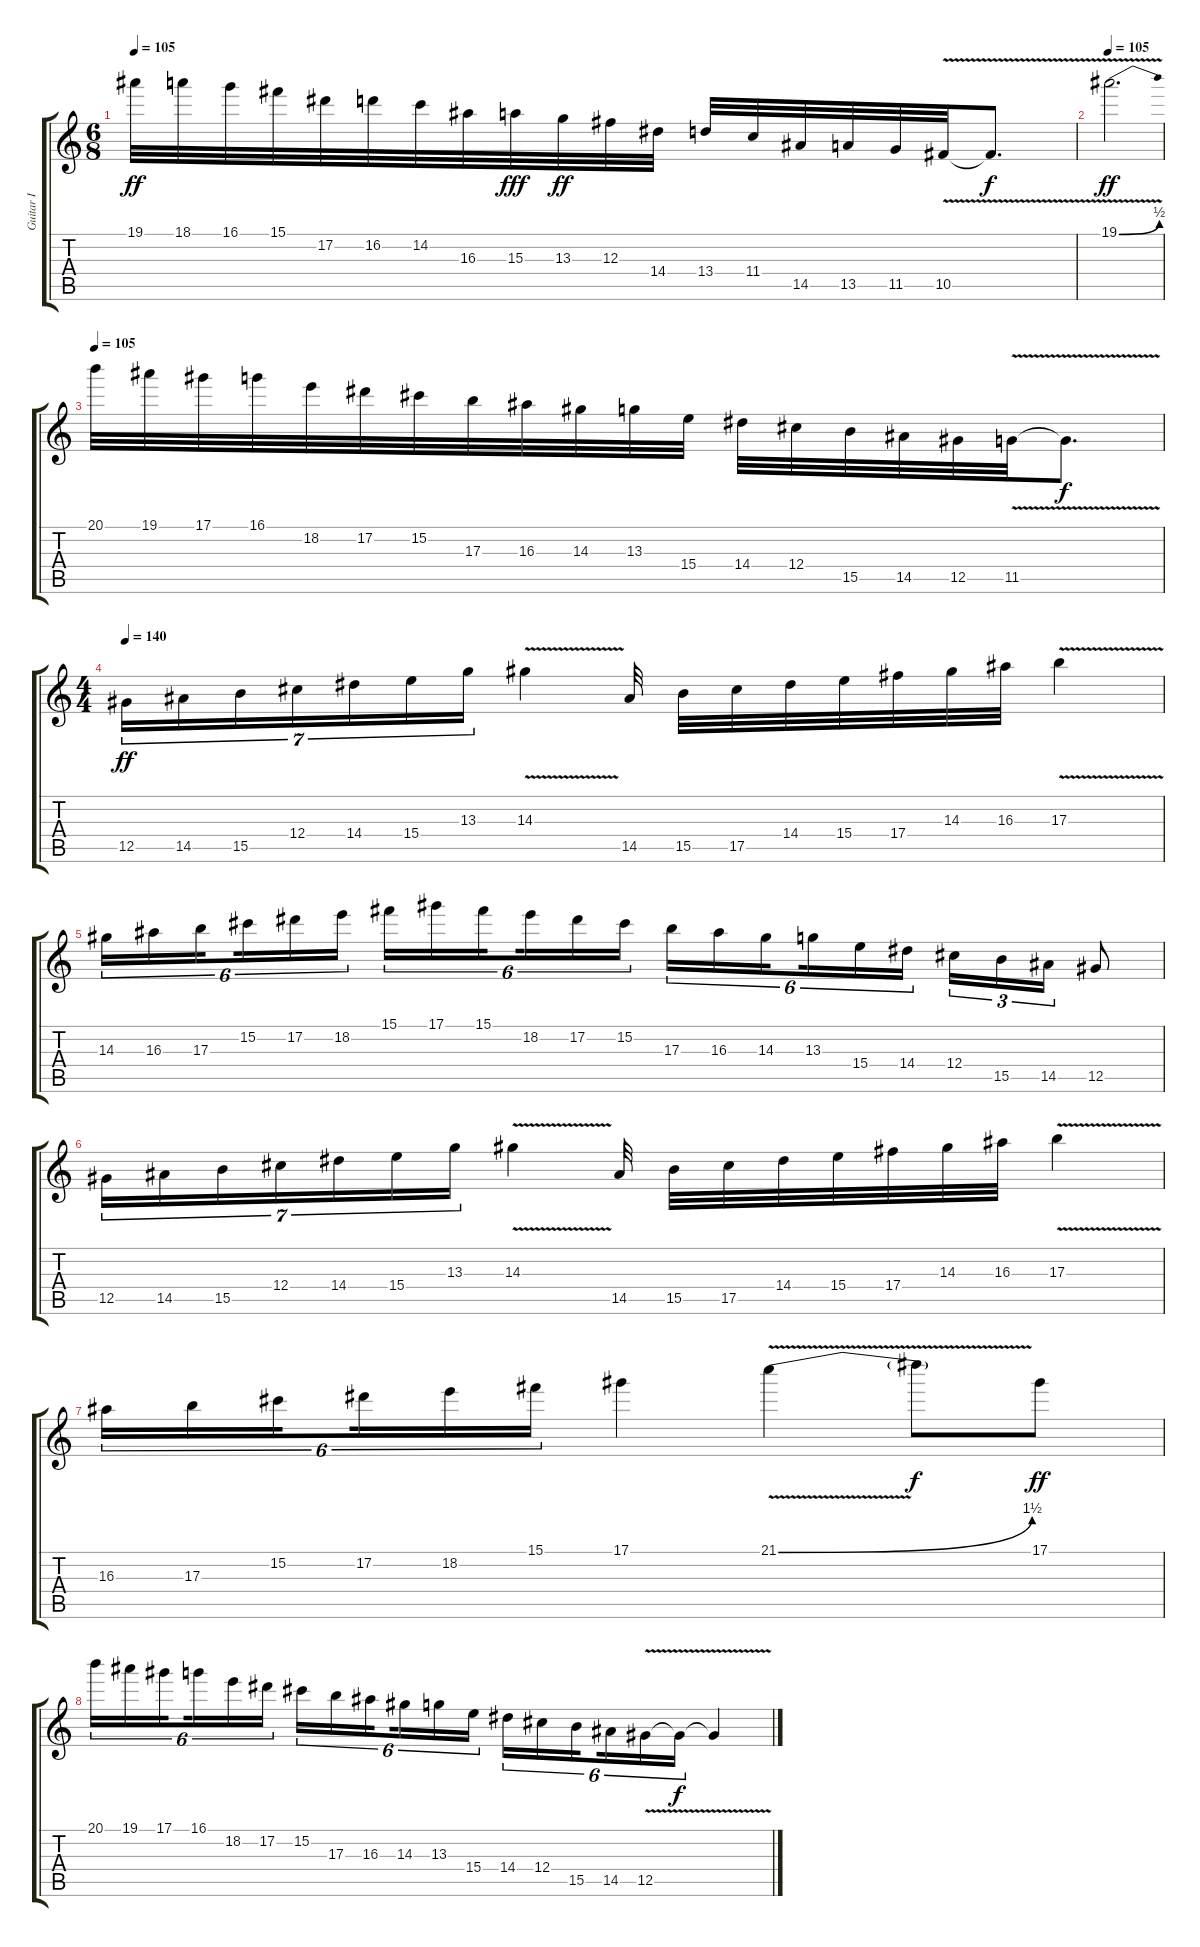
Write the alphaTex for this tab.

\track ("Guitar I" "Guitar I") {instrument distortionguitar}
\staff {score tabs}
\tuning (Eb4 Bb3 Gb3 Db3 Ab2 Eb2) {hide}
\ts (6 8)
\tempo 105
\clef g2
\ks c
19.1.32{dy ff} 18.1.32 16.1.32 15.1.32 17.2.32 16.2.32 14.2.32 16.3.32 15.3.32{dy fff} 13.3.32{dy ff} 12.3.32 14.4.32 13.4.32 11.4.32 14.5.32 13.5.32 11.5.32 10.5{v}.32 10.5{v t}.8{d dy f} |
\tempo 105
19.1{be (bend 0 0 60 2) v}.2{d dy ff} |
\tempo 105
20.1.32 19.1.32 17.1.32 16.1.32 18.2.32 17.2.32 15.2.32 17.3.32 16.3.32 14.3.32 13.3.32 15.4.32 14.4.32 12.4.32 15.5.32 14.5.32 12.5.32 11.5{v}.32 11.5{v t}.8{d dy f} |
\ts (4 4)
\tempo 140
12.5.16{tu (7 4) dy ff} 14.5.16{tu (7 4)} 15.5.16{tu (7 4)} 12.4.16{tu (7 4)} 14.4.16{tu (7 4)} 15.4.16{tu (7 4)} 13.3.16{tu (7 4)} 14.3{v}.4 14.5.32 15.5.32 17.5.32 14.4.32 15.4.32 17.4.32 14.3.32 16.3.32 17.3{v}.4 |
14.3.16{tu (6 4)} 16.3.16{tu (6 4)} 17.3.16{tu (6 4) beam splitsecondary} 15.2.16{tu (6 4)} 17.2.16{tu (6 4)} 18.2.16{tu (6 4)} 15.1.16{tu (6 4)} 17.1.16{tu (6 4)} 15.1.16{tu (6 4) beam splitsecondary} 18.2.16{tu (6 4)} 17.2.16{tu (6 4)} 15.2.16{tu (6 4)} 17.3.16{tu (6 4)} 16.3.16{tu (6 4)} 14.3.16{tu (6 4) beam splitsecondary} 13.3.16{tu (6 4)} 15.4.16{tu (6 4)} 14.4.16{tu (6 4)} 12.4.16{tu (3 2)} 15.5.16{tu (3 2)} 14.5.16{tu (3 2)} 12.5.8 |
12.5.16{tu (7 4)} 14.5.16{tu (7 4)} 15.5.16{tu (7 4)} 12.4.16{tu (7 4)} 14.4.16{tu (7 4)} 15.4.16{tu (7 4)} 13.3.16{tu (7 4)} 14.3{v}.4 14.5.32 15.5.32 17.5.32 14.4.32 15.4.32 17.4.32 14.3.32 16.3.32 17.3{v}.4 |
16.3.16{tu (6 4)} 17.3.16{tu (6 4)} 15.2.16{tu (6 4) beam splitsecondary} 17.2.16{tu (6 4)} 18.2.16{tu (6 4)} 15.1.16{tu (6 4)} 17.1.4 21.1{be (bend 0 0 60 6) v}.4 21.1{t}.8{dy f} 17.1.8{dy ff} |
20.1.16{tu (6 4)} 19.1.16{tu (6 4)} 17.1.16{tu (6 4) beam splitsecondary} 16.1.16{tu (6 4)} 18.2.16{tu (6 4)} 17.2.16{tu (6 4)} 15.2.16{tu (6 4)} 17.3.16{tu (6 4)} 16.3.16{tu (6 4) beam splitsecondary} 14.3.16{tu (6 4)} 13.3.16{tu (6 4)} 15.4.16{tu (6 4)} 14.4.16{tu (6 4)} 12.4.16{tu (6 4)} 15.5.16{tu (6 4) beam splitsecondary} 14.5.16{tu (6 4)} 12.5{v}.16{tu (6 4)} 12.5{v t}.16{tu (6 4) dy f} 12.5{v t}.4
